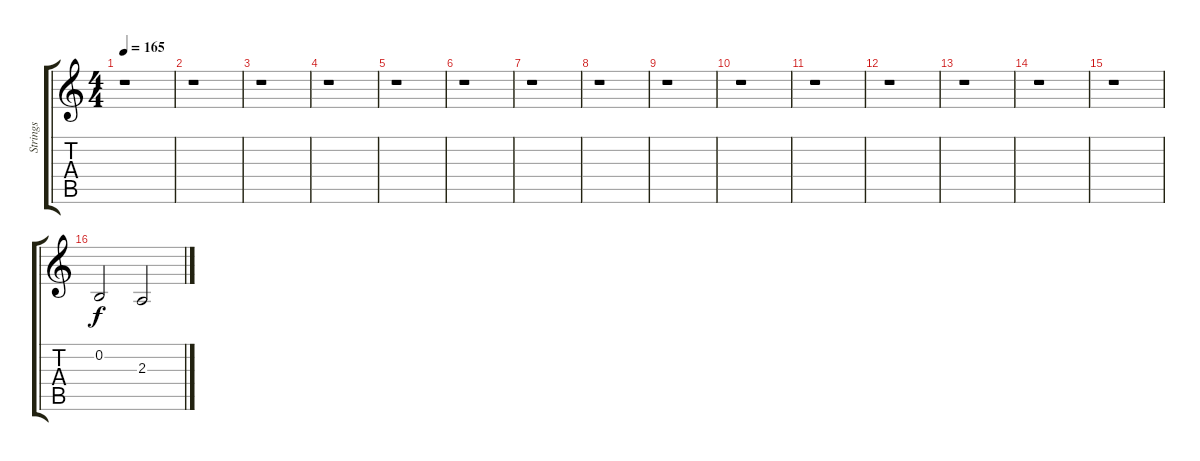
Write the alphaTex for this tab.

\track ("Strings" "Strings") {instrument stringensemble1}
\staff {score tabs}
\tuning (E4 B3 G3 D3 A2 E2) {hide}
\ts (4 4)
\tempo 165
\clef g2
\ks c
r.1{dy f} |
r.1 |
r.1 |
r.1 |
r.1 |
r.1 |
r.1 |
r.1 |
r.1 |
r.1 |
r.1 |
r.1 |
r.1 |
r.1 |
r.1 |
0.2.2 2.3.2
